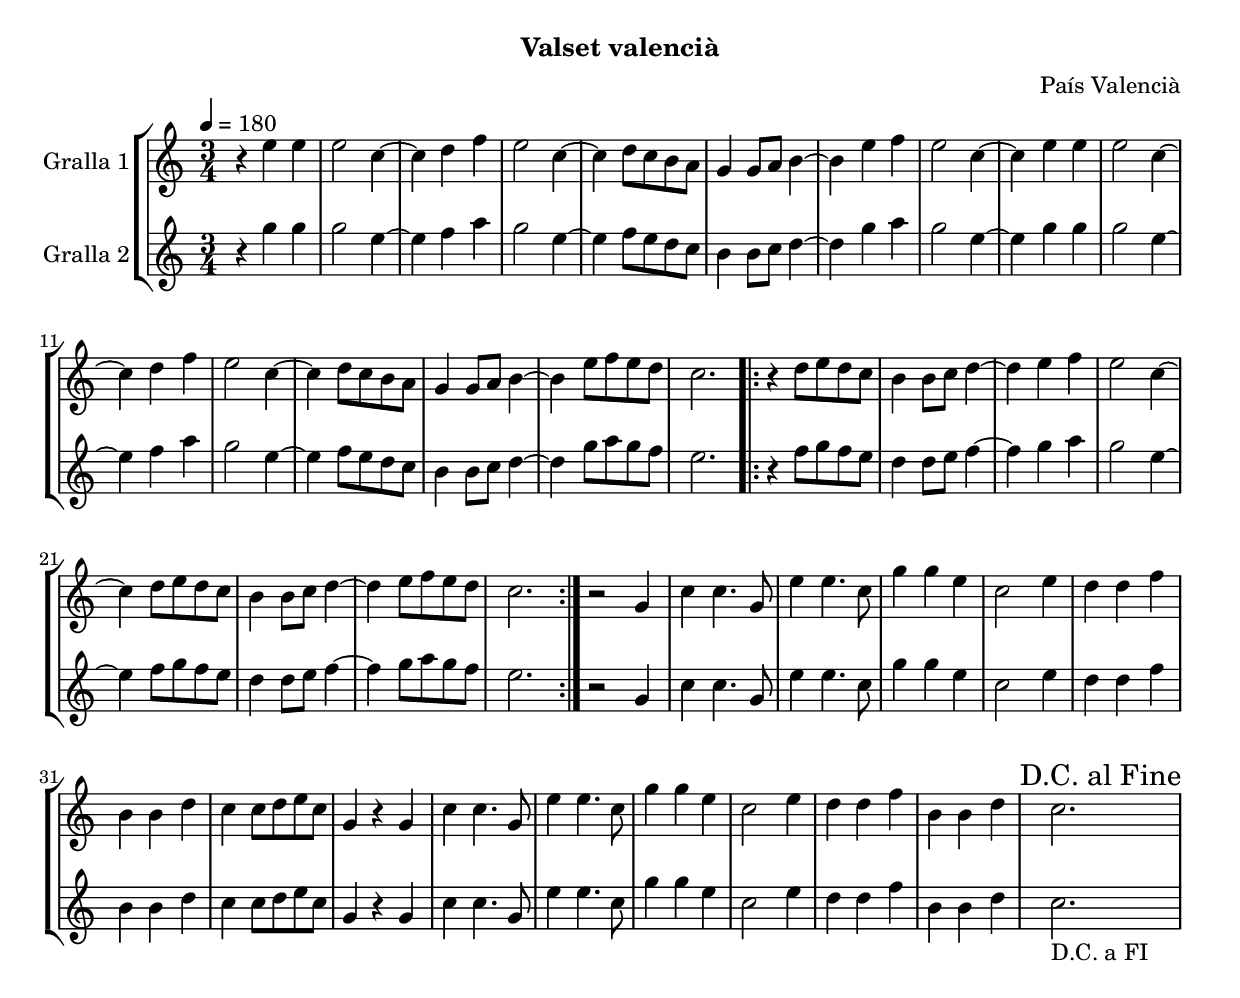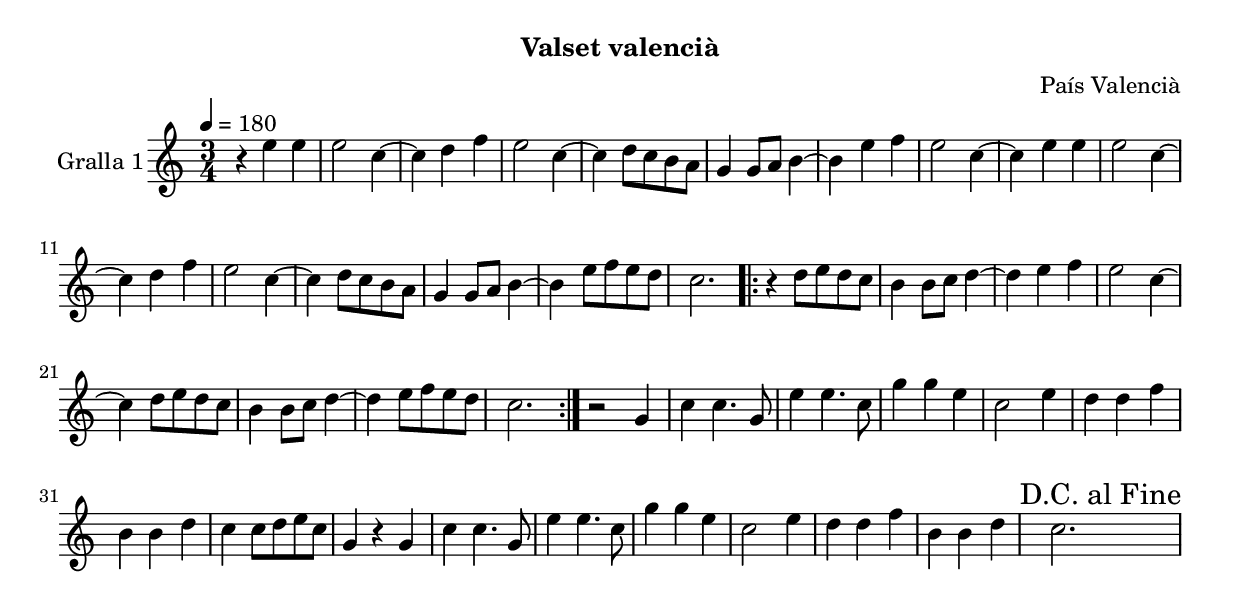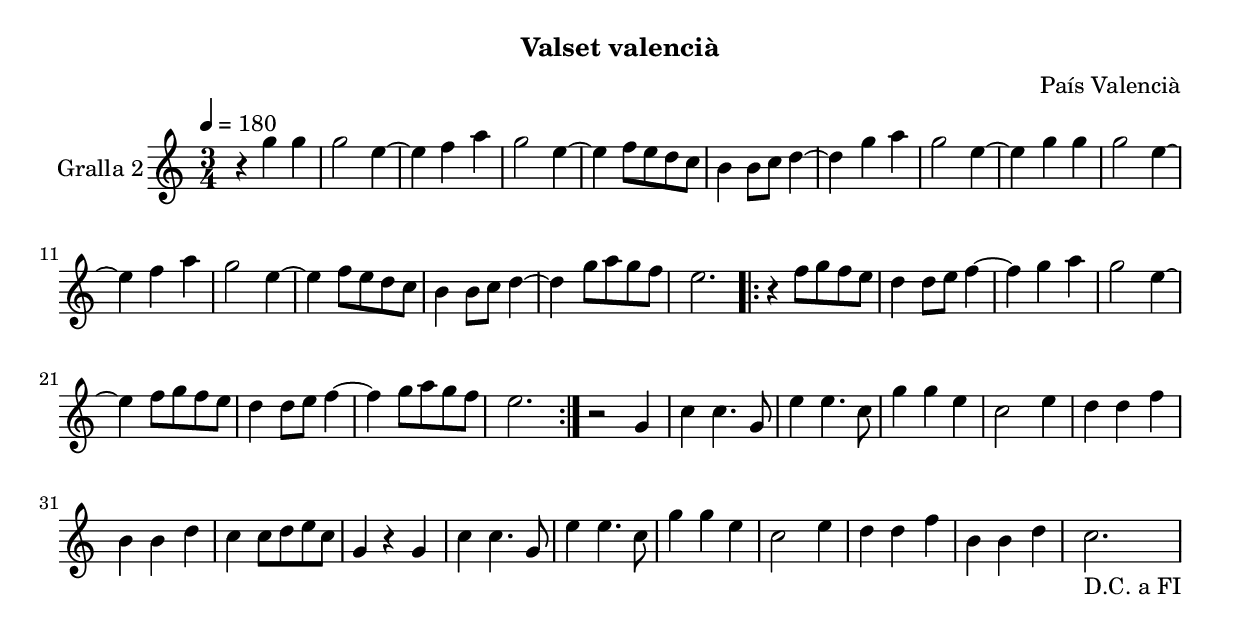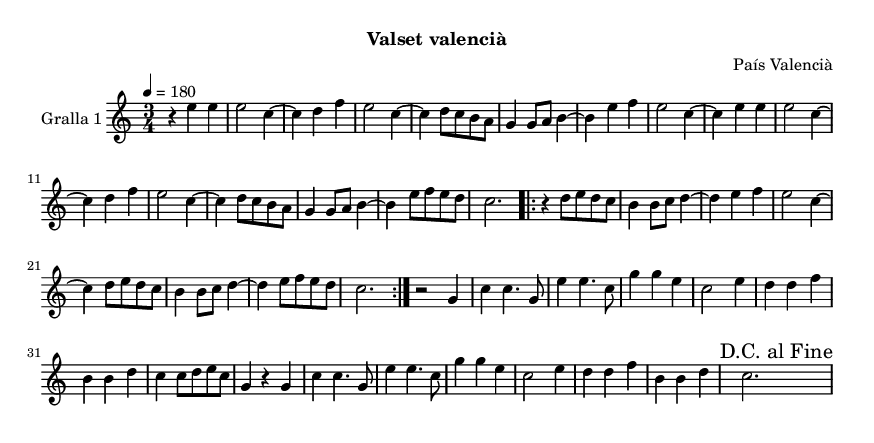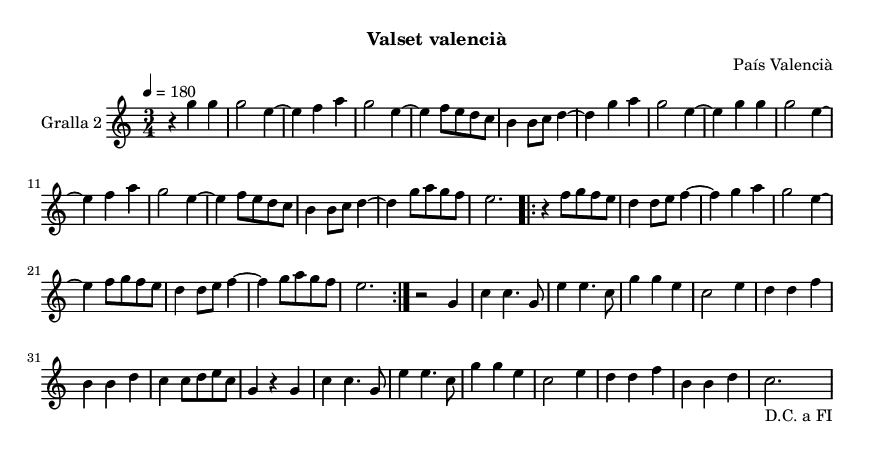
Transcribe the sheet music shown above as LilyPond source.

\version "2.16.0"

\header {
  dedication=""
  title="      "
  subtitle="Valset valencià"
  subsubtitle=""
  poet=""
  meter=""
  piece=""
  composer="País Valencià"
  arranger=""
  opus=""
  instrument=""
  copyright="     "
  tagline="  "
}

liniaroAa =
\relative e''
{
  \tempo 4=180
  \clef treble
  \key c \major
  \time 3/4
  r4 e e  |
  e2 c4 ~  |
  c4 d f  |
  e2 c4 ~  |
  %05
  c4 d8 c b a  |
  g4 g8 a b4 ~  |
  b4 e f  |
  e2 c4 ~  |
  c4 e e  |
  %10
  e2 c4 ~  |
  c4 d f  |
  e2 c4 ~  |
  c4 d8 c b a  |
  g4 g8 a b4 ~  |
  %15
  b4 e8 f e d  |
  c2.  |
  \repeat volta 2 { r4 d8 e d c  |
  b4 b8 c d4 ~  |
  d4 e f  |
  %20
  e2 c4 ~  |
  c4 d8 e d c  |
  b4 b8 c d4 ~  |
  d4 e8 f e d  |
  c2.  | }
  %25
  r2 g4  |
  c4 c4. g8  |
  e'4 e4. c8  |
  g'4 g e  |
  c2 e4  |
  %30
  d4 d f  |
  b,4 b d  |
  c4 c8 d e c  |
  g4 r g  |
  c4 c4. g8  |
  %35
  e'4 e4. c8  |
  g'4 g e  |
  c2 e4  |
  d4 d f  |
  b,4 b d  |
  %40
  \mark "D.C. al Fine" c2.  |
}

liniaroAb =
\relative g''
{
  \tempo 4=180
  \clef treble
  \key c \major
  \time 3/4
  r4 g g  |
  g2 e4 ~  |
  e4 f a  |
  g2 e4 ~  |
  %05
  e4 f8 e d c  |
  b4 b8 c d4 ~  |
  d4 g a  |
  g2 e4 ~  |
  e4 g g  |
  %10
  g2 e4 ~  |
  e4 f a  |
  g2 e4 ~  |
  e4 f8 e d c  |
  b4 b8 c d4 ~  |
  %15
  d4 g8 a g f  |
  e2.  |
  \repeat volta 2 { r4 f8 g f e  |
  d4 d8 e f4 ~  |
  f4 g a  |
  %20
  g2 e4 ~  |
  e4 f8 g f e  |
  d4 d8 e f4 ~  |
  f4 g8 a g f  |
  e2.  | }
  %25
  r2 g,4  |
  c4 c4. g8  |
  e'4 e4. c8  |
  g'4 g e  |
  c2 e4  |
  %30
  d4 d f  |
  b,4 b d  |
  c4 c8 d e c  |
  g4 r g  |
  c4 c4. g8  |
  %35
  e'4 e4. c8  |
  g'4 g e  |
  c2 e4  |
  d4 d f  |
  b,4 b d  |
  %40
  c2. _"D.C. a FI"  |
}

\book {

\paper {
  print-page-number = false
}

\bookpart {
  \score {
    \new StaffGroup {
      \override Score.RehearsalMark #'self-alignment-X = #LEFT
      <<
        \new Staff \with {instrumentName = #"Gralla 1" } \liniaroAa
        \new Staff \with {instrumentName = #"Gralla 2" } \liniaroAb
      >>
    }
    \layout {}
  }\score { \unfoldRepeats
    \new StaffGroup {
      \override Score.RehearsalMark #'self-alignment-X = #LEFT
      <<
        \new Staff \with {instrumentName = #"Gralla 1" } \liniaroAa
        \new Staff \with {instrumentName = #"Gralla 2" } \liniaroAb
      >>
    }
    \midi {}
  }
}

\bookpart {
  \header {}
  \score {
    \new StaffGroup {
      \override Score.RehearsalMark #'self-alignment-X = #LEFT
      <<
        \new Staff \with {instrumentName = #"Gralla 1" } \liniaroAa
      >>
    }
    \layout {}
  }\score { \unfoldRepeats
    \new StaffGroup {
      \override Score.RehearsalMark #'self-alignment-X = #LEFT
      <<
        \new Staff \with {instrumentName = #"Gralla 1" } \liniaroAa
      >>
    }
    \midi {}
  }
}

\bookpart {
  \header {}
  \score {
    \new StaffGroup {
      \override Score.RehearsalMark #'self-alignment-X = #LEFT
      <<
        \new Staff \with {instrumentName = #"Gralla 2" } \liniaroAb
      >>
    }
    \layout {}
  }\score { \unfoldRepeats
    \new StaffGroup {
      \override Score.RehearsalMark #'self-alignment-X = #LEFT
      <<
        \new Staff \with {instrumentName = #"Gralla 2" } \liniaroAb
      >>
    }
    \midi {}
  }
}

}

\book {

\paper {
  print-page-number = false
  #(set-paper-size "a6landscape")
  #(layout-set-staff-size 14)
}

\bookpart {
  \header {}
  \score {
    \new StaffGroup {
      \override Score.RehearsalMark #'self-alignment-X = #LEFT
      <<
        \new Staff \with {instrumentName = #"Gralla 1" } \liniaroAa
      >>
    }
    \layout {}
  }
}

\bookpart {
  \header {}
  \score {
    \new StaffGroup {
      \override Score.RehearsalMark #'self-alignment-X = #LEFT
      <<
        \new Staff \with {instrumentName = #"Gralla 2" } \liniaroAb
      >>
    }
    \layout {}
  }
}

}

